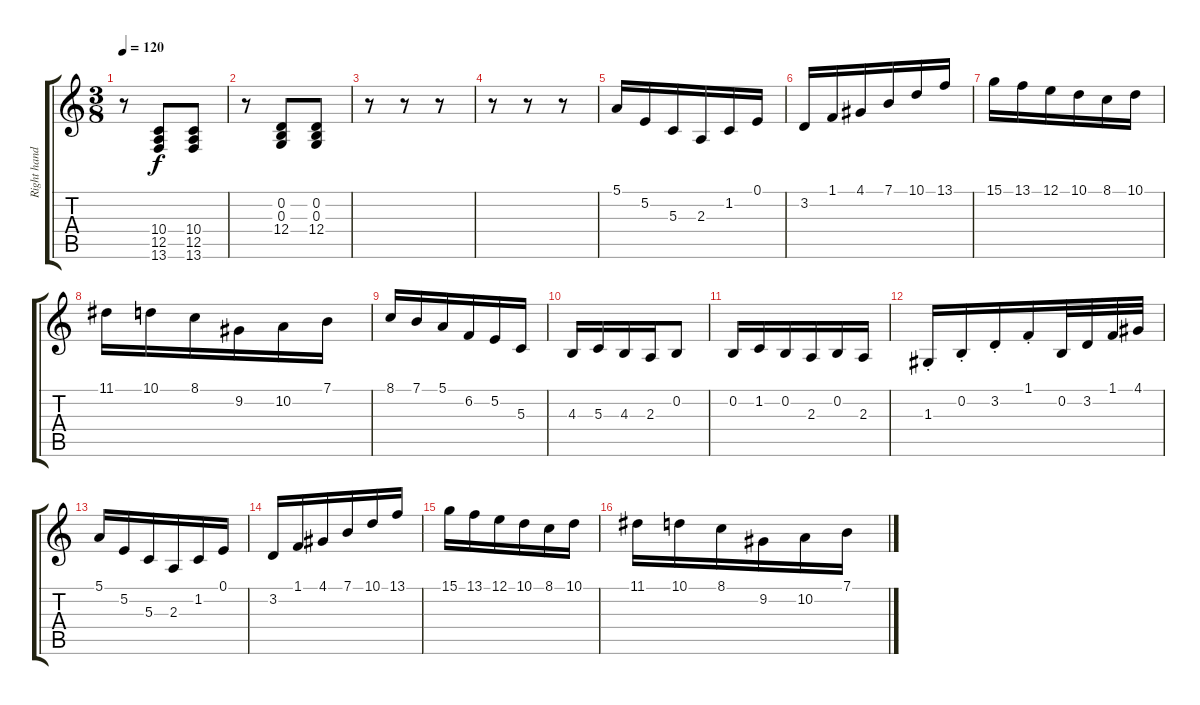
\track ("Right hand" "Right hand") {instrument acousticgrandpiano}
\staff {score tabs}
\tuning (E4 B3 G3 D3 A2 E2) {hide}
\ts (3 8)
\tempo 120
\clef g2
\ks c
r.8{dy f} (10.4 12.5 13.6).8 (10.4 12.5 13.6).8 |
r.8 (0.2 0.3 12.4).8 (0.2 0.3 12.4).8 |
r.8 r.8 r.8 |
r.8 r.8 r.8 |
5.1.16 5.2.16 5.3.16 2.3.16 1.2.16 0.1.16 |
3.2.16 1.1.16 4.1.16 7.1.16 10.1.16 13.1.16 |
15.1.16 13.1.16 12.1.16 10.1.16 8.1.16 10.1.16 |
11.1.16 10.1.16 8.1.16 9.2.16 10.2.16 7.1.16 |
8.1.16 7.1.16 5.1.16 6.2.16 5.2.16 5.3.16 |
4.3.16 5.3.16 4.3.16 2.3.16 0.2.8 |
0.2.16 1.2.16 0.2.16 2.3.16 0.2.16 2.3.16 |
1.3{st}.16 0.2{st}.16 3.2{st}.16 1.1{st}.16 0.2.32 3.2.32 1.1.32 4.1.32 |
5.1.16 5.2.16 5.3.16 2.3.16 1.2.16 0.1.16 |
3.2.16 1.1.16 4.1.16 7.1.16 10.1.16 13.1.16 |
15.1.16 13.1.16 12.1.16 10.1.16 8.1.16 10.1.16 |
11.1.16 10.1.16 8.1.16 9.2.16 10.2.16 7.1.16
